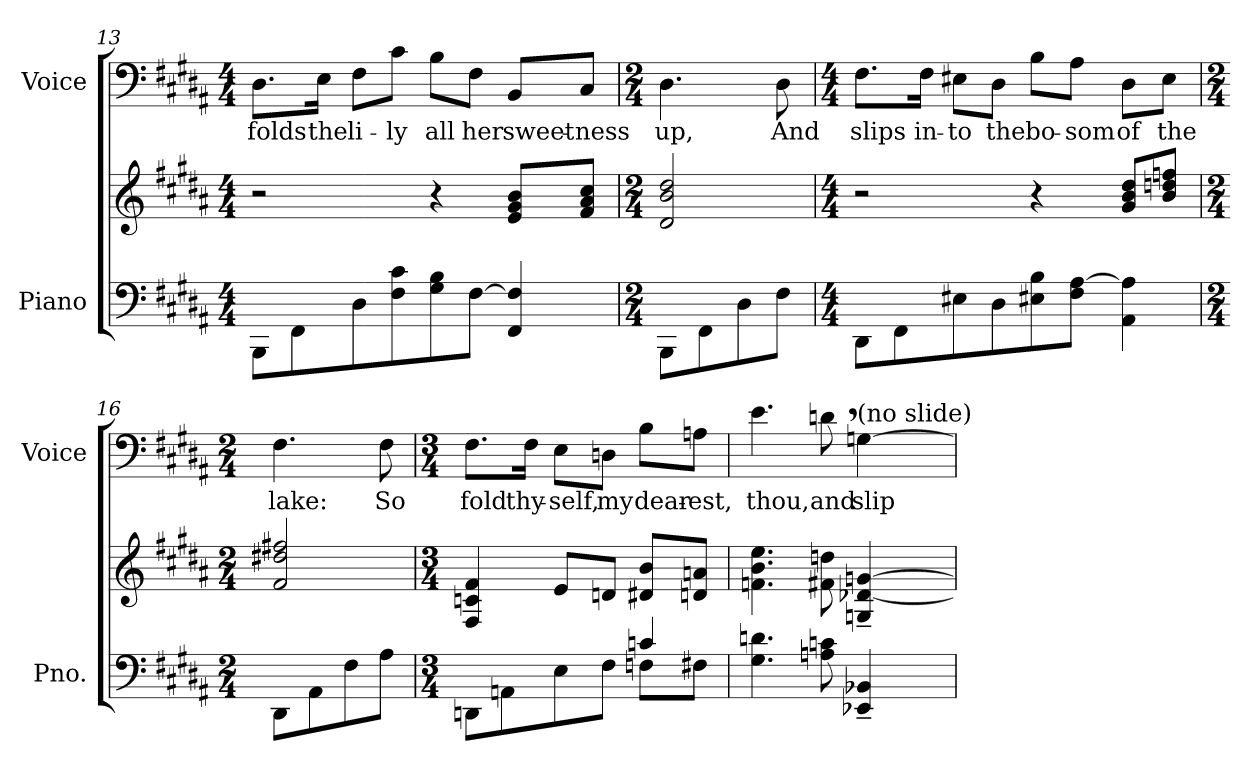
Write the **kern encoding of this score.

**kern	**kern	**kern	**text
*part2	*part2	*part1	*part1
*staff3	*staff2	*staff1	*staff1
*I"Piano	*	*I"Voice	*
*I'Pno.	*	*I'Voice	*
!!LO:LB:g=z
*clefF4	*clefG2	*clefF4	*
*k[f#c#g#d#a#]	*k[f#c#g#d#a#]	*k[f#c#g#d#a#]	*
*B:	*B:	*B:	*
*M4/4	*M4/4	*M4/4	*
=13	=13	=13	=13
!	!	!	!LO:LY:b:color=#000000
8BBBi\L	2r	8.D#i\L	folds
8FF#i\	.	.	.
!	!	!	!LO:LY:b:color=#000000
.	.	16Ei\Jk	the
!	!	!	!LO:LY:b:color=#000000
8D#i\	.	8F#i\L	li-
!	!	!	!LO:LY:b:color=#000000
8F#i\ 8c#i	.	8c#i\J	-ly
!	!	!	!LO:LY:b:color=#000000
8G#i\ 8Bi	4r	8Bi\L	all
!	!	!	!LO:LY:b:color=#000000
[>8F#i\J	.	8F#i\J	her
!	!	!	!LO:LY:b:color=#000000
4FF#i/ 4F#i]	8ei/ 8g#i 8biL	8BBi/L	sweet-
!	!	!	!LO:LY:b:color=#000000
.	8f#i/ 8a#i 8cc#iJ	8C#i/J	-ness
=14	=14	=14	=14
*M2/4	*M2/4	*M2/4	*
!	!	!	!LO:LY:b:color=#000000
8BBBi\L	2d#i/ 2bi 2dd#i	4.D#i\	up,
8FF#i\	.	.	.
8D#i\	.	.	.
!	!	!	!LO:LY:b:color=#000000
8F#i\J	.	8D#i\	And
=15	=15	=15	=15
*M4/4	*M4/4	*M4/4	*
!	!	!	!LO:LY:b:color=#000000
8DD#i\L	2r	8.F#i\L	slips
8FF#i\	.	.	.
!	!	!	!LO:LY:b:color=#000000
.	.	16F#i\Jk	in-
!	!	!	!LO:LY:b:color=#000000
8E#Xi\	.	8E#Xi\L	-to
!	!	!	!LO:LY:b:color=#000000
8D#i\	.	8D#i\J	the
!	!	!	!LO:LY:b:color=#000000
8E#Xi\ 8Bi	4r	8Bi\L	bo-
!	!	!	!LO:LY:b:color=#000000
8F#i\ [>8A#iJ	.	8A#i\J	-som
!	!	!	!LO:LY:b:color=#000000
4AA#i\ 4A#i]	8g#i/ 8bi 8dd#iL	8D#i\L	of
!	!	!	!LO:LY:b:color=#000000
.	8bi/ 8ddni 8ffniJ	8E#i\J	the
!!LO:PB:g=z
=16	=16	=16	=16
*M2/4	*M2/4	*M2/4	*
!	!	!	!LO:LY:b:color=#000000
8DD#i\L	2f#i/ 2dd#Xi 2ff#Xi	4.F#i\	lake:
8AA#i\	.	.	.
8F#i\	.	.	.
!	!	!	!LO:LY:b:color=#000000
8A#i\J	.	8F#i\	So
=17	=17	=17	=17
*M3/4	*M3/4	*M3/4	*
*^	*	*	*
!	!	!	!	!LO:LY:b:color=#000000
8DDni\L	2ryy	4F#i/ 4cni 4f#i	8.F#i\L	fold
8AAni\	.	.	.	.
!	!	!	!	!LO:LY:b:color=#000000
.	.	.	16F#i\Jk	thy-
!	!	!	!	!LO:LY:b:color=#000000
8Ei\	.	8ei/L	8Ei\L	-self,
!	!	!	!	!LO:LY:b:color=#000000
8F#i\J	.	8dni/J	8Dni\J	my
!	!	!	!	!LO:LY:b:color=#000000
4cni/	8Fni\L	8d#Xi/ 8biL	8Bi\L	dear-
!	!	!	!	!LO:LY:b:color=#000000
.	8F#Xi\J	8dni/ 8aniJ	8Ani\J	-est,
*v	*v	*	*	*
=18	=18	=18	=18
*^	*	*	*
!	!	!	!	!LO:LY:b:color=#000000
*v	*v	*	*	*
4.G#i\ 4.dni	4.fni\ 4.bi 4.eei	4.ei\	thou,
!	!	!	!LO:LY:b:color=#000000
8Ani\ 8cni	8f#Xi\ 8ddni	8dn,i\	and
!	!	!LO:TX:a:t=(no slide)	!
!	!	!	!LO:LY:b:color=#000000
4EE-Xi/~ 4BB-Xi~	4Gni/~ [<4d-Xi~ [>4gni~	[>4Gni\	slip
=	=	=	=
*-	*-	*-	*-
